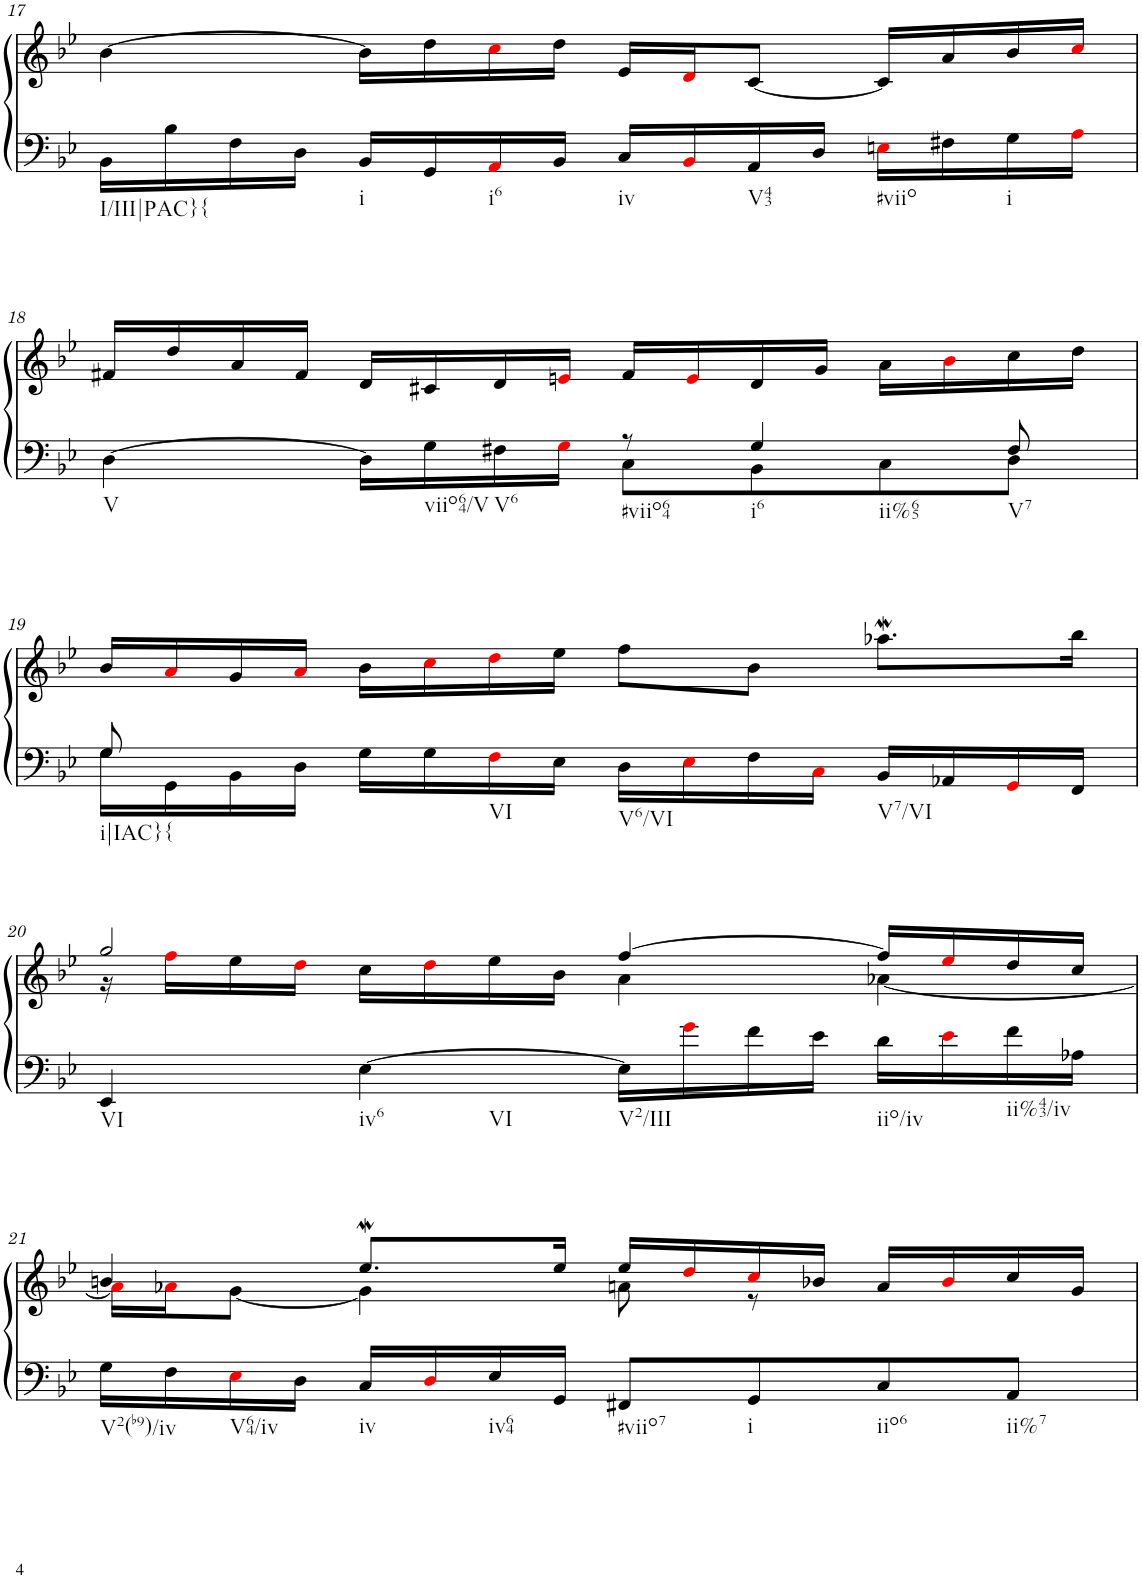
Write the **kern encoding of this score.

**kern	**kern
*part1	*part1
*staff2	*staff1
*I"unbenannt1	*
!!LO:PB:g=z
*clefF4	*clefG2
*k[b-e-]	*k[b-e-]
*M4/4	*M4/4
=17	=17
!LO:TX:b:t=I/III|PAC}{	!
16BB-\LL	[4b-\
16B-\	.
16F\	.
16D\JJ	.
!LO:TX:b:t=i	!
16BB-/LL	16b-\LL]
16GG/	16dd\
!LO:TX:b:t=i6	!
16AAi/	16cci\
16BB-/JJ	16dd\JJ
!LO:TX:b:t=iv	!
16C/LL	16e-/LL
16BB-i/	16di/J
!LO:TX:b:t=V43	!
16AA/	[8c/J
16D/JJ	.
!LO:TX:b:t=#viio	!
16Eni\LL	16c/LL]
16F#X\	16a/
!LO:TX:b:t=i	!
16G\	16b-/
16Ai\JJ	16cci/JJ
!!LO:LB:g=z
=18	=18
*^	*
!LO:TX:b:t=V	!	!
[4D\	2ryy	16f#X/LL
.	.	16dd/
.	.	16a/
.	.	16f#/JJ
16D\LL]	.	16d/LL
!LO:TX:b:t=viio64/V	!	!
16G\	.	16c#X/
!LO:TX:b:t=V6	!	!
16F#X\	.	16d/
16Gi\JJ	.	16eni/JJ
!LO:TX:b:t=#viio64	!	!
8r	8C\L	16f#/LL
.	.	16ei/
!LO:TX:b:t=i6	!	!
!LO:TX:b:t=ii%65	!	!
4G/	8BB-\	16d/
.	.	16g/JJ
.	8C\	16a\LL
.	.	16b-i\
!LO:TX:b:t=V7	!	!
8F#/	8D\J	16cc\
.	.	16dd\JJ
!!LO:LB:g=z
=19	=19	=19
!LO:TX:b:t=i|IAC}{	!	!
8G/	16G\LL	16b-/LL
.	16GG\	16ai/
8ryy	16BB-\	16g/
.	16D\JJ	16ai/JJ
16G\LL	2.ryy	16b-\LL
16G\	.	16cci\
!LO:TX:b:t=VI	!	!
16Fi\	.	16ddi\
16E-\JJ	.	16ee-\JJ
!LO:TX:b:t=V6/VI	!	!
16D\LL	.	8ff\L
16E-i\	.	.
16F\	.	8b-\J
16Ci\JJ	.	.
!LO:TX:b:t=V7/VI	!	!
16BB-/LL	.	8.aa-Xw\L
16AA-X/	.	.
16GGi/	.	.
16FF/JJ	.	16bb-\Jk
*v	*v	*
!!LO:LB:g=z
=20	=20
*	*^
!LO:TX:b:t=VI	!	!
4EE-/	2gg/	16r
.	.	16ffi\LL
.	.	16ee-\
.	.	16ddi\JJ
!LO:TX:b:t=iv6	!	!
!LO:TX:b:t=VI	!	!
[4E-\	.	16cc\LL
.	.	16ddi\
.	.	16ee-\
.	.	16b-\JJ
!LO:TX:b:t=V2/III	!	!
16E-\LL]	[4ff/	4a\
16gi\	.	.
16f\	.	.
16e-\JJ	.	.
!LO:TX:b:t=iio/iv	!	!
16d\LL	16ff/LL]	[4a-X\
16e-i\	16ee-i/	.
!LO:TX:b:t=ii%43/iv	!	!
16f\	16dd/	.
16A-X\JJ	16cc/JJ	.
!!LO:LB:g=z	!!
=21	=21	=21
!LO:TX:b:t=V2(b9)/iv	!	!
16G\LL	4bn/	16a-i\LL]
16F\	.	16a-Xi\J
!LO:TX:b:t=V64/iv	!	!
16E-i\	.	[8g\J
16D\JJ	.	.
!LO:TX:b:t=iv	!	!
16C/LL	8.ee-w/L	4g\]
16Di/	.	.
!LO:TX:b:t=iv64	!	!
16E-/	.	.
16GG/JJ	16ee-/Jk	.
!LO:TX:b:t=#viio7	!	!
8FF#X/L	16ee-/LL	8an\
.	16ddi/	.
!LO:TX:b:t=i	!	!
8GG/	16cci/	8r
.	16b-X/JJ	.
!LO:TX:b:t=iio6	!	!
8C/	16a/LL	4ryy
.	16b-i/	.
!LO:TX:b:t=ii%7	!	!
8AA/J	16cc/	.
.	16g/JJ	.
*	*v	*v
=	=
*-	*-
